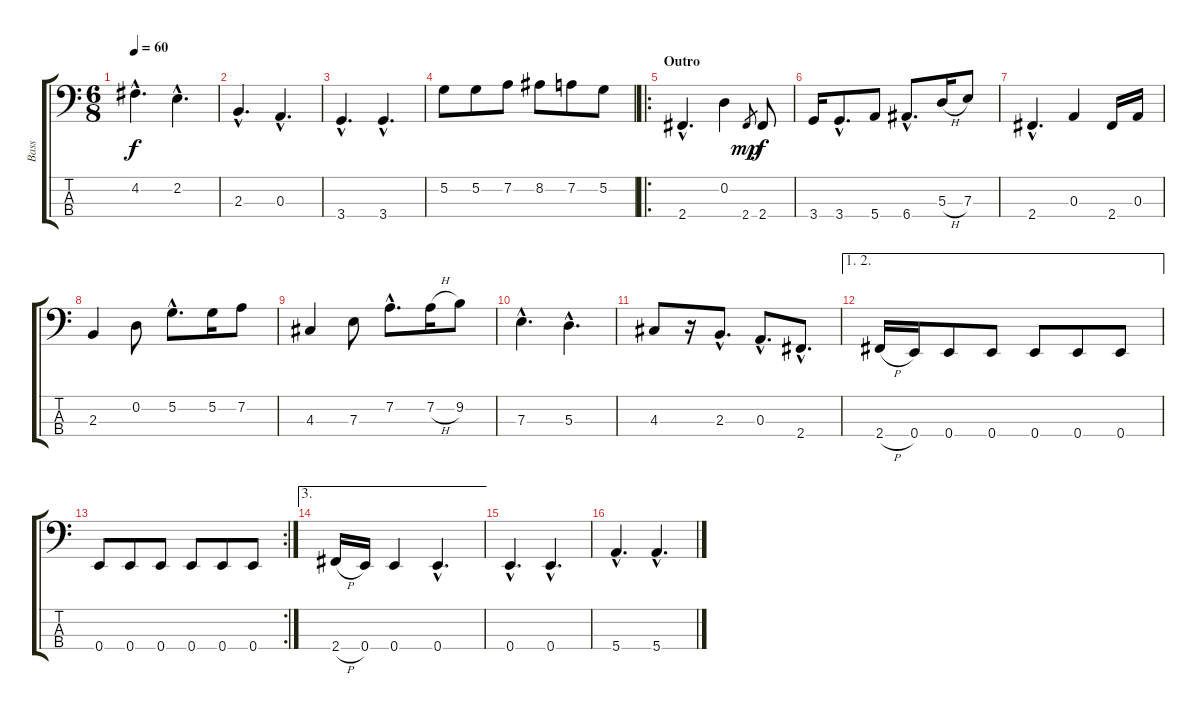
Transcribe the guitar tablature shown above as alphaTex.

\track ("Bass" "Bass") {instrument electricbassfinger}
\staff {score tabs}
\tuning (G2 D2 A1 E1) {hide}
\ts (6 8)
\tempo 60
\clef f4
\ks c
4.2{hac}.4{d dy f} 2.2{hac}.4{d} |
2.3{hac}.4{d} 0.3{hac}.4{d} |
3.4{hac}.4{d} 3.4{hac}.4{d} |
5.2.8 5.2.8 7.2.8 8.2.8 7.2.8 5.2.8 |
\ro
\section ("" "Outro")
2.4{hac}.4{d} 0.2.4 2.4.8{gr dy mp} 2.4.8{dy f} |
3.4.16 3.4{hac}.8{d} 5.4.8 6.4{hac}.8{d} 5.3{h}.16 7.3.8 |
2.4{hac}.4{d} 0.3.4 2.4.16 0.3.16 |
2.3.4 0.2.8 5.2{hac}.8{d} 5.2.16 7.2.8 |
4.3.4 7.3.8 7.2{hac}.8{d} 7.2{h}.16 9.2.8 |
7.3{hac}.4{d} 5.3{hac}.4{d} |
4.3.8 r.16 2.3{hac}.8{d} 0.3{hac}.8{d} 2.4{hac}.8{d} |
\ae (1 2)
2.4{h}.16 0.4.16 0.4.8 0.4.8 0.4.8 0.4.8 0.4.8 |
\rc 2
0.4.8 0.4.8 0.4.8 0.4.8 0.4.8 0.4.8 |
\ae 3
2.4{h}.16 0.4.16 0.4.4 0.4{hac}.4{d} |
0.4{hac}.4{d} 0.4{hac}.4{d} |
5.4{hac}.4{d} 5.4{hac}.4{d}
